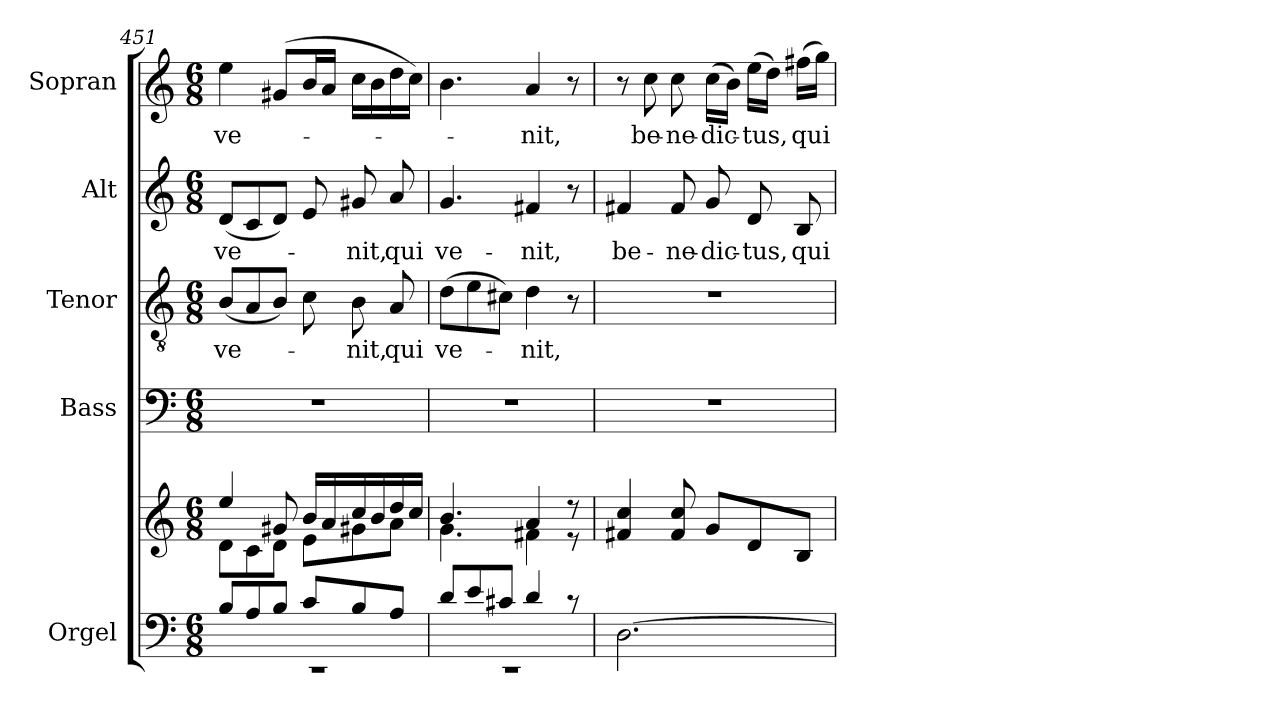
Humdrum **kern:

**kern	**kern	**kern	**kern	**text	**kern	**text	**kern	**text
*part5	*part5	*part4	*part3	*part3	*part2	*part2	*part1	*part1
*staff6	*staff5	*staff4	*staff3	*staff3	*staff2	*staff2	*staff1	*staff1
*I"Orgel	*	*I"Bass	*I"Tenor	*	*I"Alt	*	*I"Sopran	*
*I'Org.	*	*I'B	*I'T	*	*I'A	*	*I'S	*
!!LO:LB:g=z
*clefF4	*clefG2	*clefF4	*clefGv2	*	*clefG2	*	*clefG2	*
*k[]	*k[]	*k[]	*k[]	*	*k[]	*	*k[]	*
*C:	*C:	*C:	*C:	*	*C:	*	*C:	*
*M6/8	*M6/8	*M6/8	*M6/8	*	*M6/8	*	*M6/8	*
=451	=451	=451	=451	=451	=451	=451	=451	=451
*^	*	*	*	*	*	*	*	*
!	!LO:N:vis=1	!	!	!	!LO:LY:b	!	!LO:LY:b	!	!LO:LY:b
*	*	*^	*	*	*	*	*	*	*
8B/L	2.rEE	4ee/	8d\L	2.r	(<8B/L	ve-	(<8d/L	ve-	4ee\	ve-
8A/	.	.	8c\	.	8A/	.	8c/	.	.	.
8B/J	.	8g#X/	8d\J	.	8B/J)	.	8d/J)	.	(>8g#X/L	.
8c/L	.	16b/LL	8e\L	.	8c\	.	8e/	.	16b/L	.
.	.	16a/	.	.	.	.	.	.	16a/JJ	.
!	!	!	!	!	!	!LO:LY:b	!	!LO:LY:b	!	!
8B/	.	16cc/	8g#X\	.	8B\	-nit,	8g#X/	-nit,	16cc\LL	.
.	.	16b/	.	.	.	.	.	.	16b\	.
!	!	!	!	!	!	!LO:LY:b	!	!LO:LY:b	!	!
8A/J	.	16dd/	8a\J	.	8A/	qui	8a/	qui	16dd\	.
.	.	16cc/JJ	.	.	.	.	.	.	16cc\JJ)	.
=452	=452	=452	=452	=452	=452	=452	=452	=452	=452	=452
!	!LO:N:vis=1	!	!	!	!	!LO:LY:b	!	!LO:LY:b	!	!
8d/L	2.rEE	4.b/	4.g\	2.r	(>8d\L	ve-	4.g/	ve-	4.b\	.
8e/	.	.	.	.	8e\	.	.	.	.	.
8c#X/J	.	.	.	.	8c#X\J)	.	.	.	.	.
!	!	!	!	!	!	!LO:LY:b	!	!LO:LY:b	!	!LO:LY:b
4d/	.	4a/	4f#X\	.	4d\	-nit,	4f#X/	-nit,	4a/	-nit,
8rB	.	8r	8r	.	8r	.	8r	.	8r	.
*v	*v	*	*	*	*	*	*	*	*	*
=453	=453	=453	=453	=453	=453	=453	=453	=453	=453
!	!	!	!	!	!	!	!LO:LY:b	!	!
*	*v	*v	*	*	*	*	*	*	*
[2.D\	4f#X/ 4cc/	2.r	2.r	.	4f#X/	be-	8r	.
!	!	!	!	!	!	!	!	!LO:LY:b
.	.	.	.	.	.	.	8cc\	be-
!	!	!	!	!	!	!LO:LY:b	!	!LO:LY:b
.	8f#/ 8cc/	.	.	.	8f#/	-ne-	8cc\	-ne-
!	!	!	!	!	!	!LO:LY:b	!	!LO:LY:b
.	8g/L	.	.	.	8g/	-dic-	(>16cc\LL	-dic-
.	.	.	.	.	.	.	16b\JJ)	.
!	!	!	!	!	!	!LO:LY:b	!	!LO:LY:b
.	8d/	.	.	.	8d/	-tus,	(>16ee\LL	-tus,
.	.	.	.	.	.	.	16dd\JJ)	.
!	!	!	!	!	!	!LO:LY:b	!	!LO:LY:b
.	8B/J	.	.	.	8B/	qui	(>16ff#X\LL	qui
.	.	.	.	.	.	.	16gg\JJ)	.
=	=	=	=	=	=	=	=	=
*-	*-	*-	*-	*-	*-	*-	*-	*-
